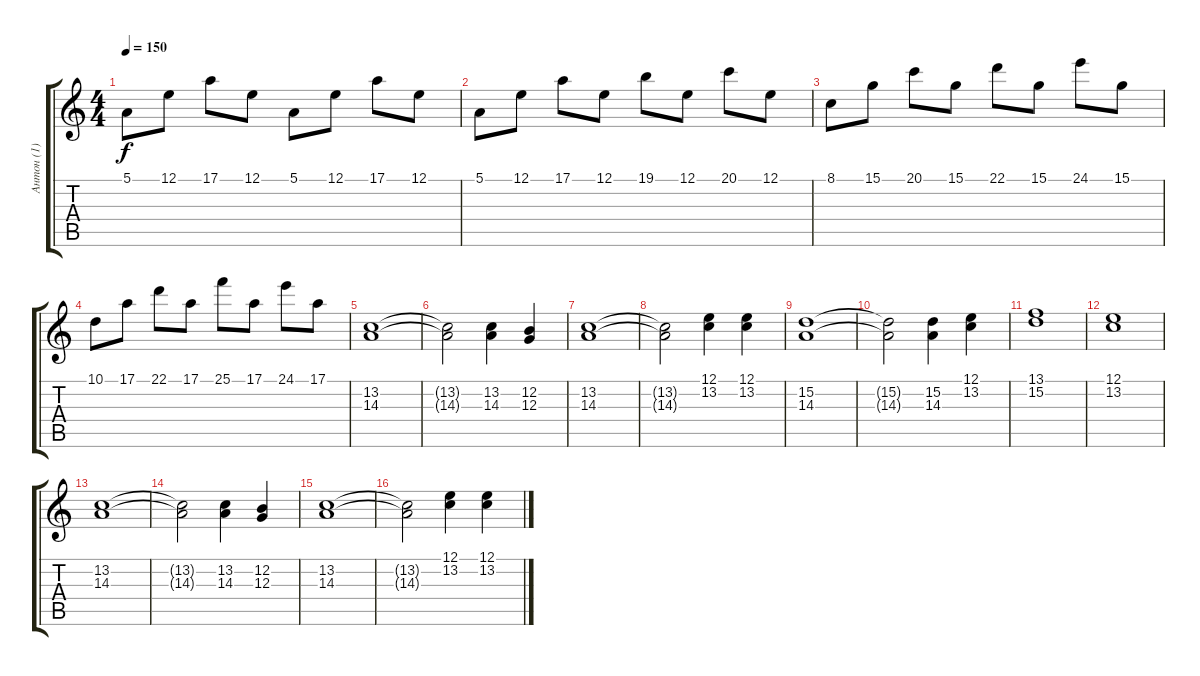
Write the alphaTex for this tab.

\track ("Антон (1) - клавиши" "Антон (1) ") {instrument acousticgrandpiano}
\staff {score tabs}
\tuning (E4 B3 G3 D3 A2 E2) {hide}
\ts (4 4)
\tempo 150
\clef g2
\ks c
5.1.8{dy f} 12.1.8 17.1.8 12.1.8 5.1.8 12.1.8 17.1.8 12.1.8 |
5.1.8 12.1.8 17.1.8 12.1.8 19.1.8 12.1.8 20.1.8 12.1.8 |
8.1.8 15.1.8 20.1.8 15.1.8 22.1.8 15.1.8 24.1.8 15.1.8 |
10.1.8 17.1.8 22.1.8 17.1.8 25.1.8 17.1.8 24.1.8 17.1.8 |
(13.2 14.3).1 |
(13.2{t} 14.3{t}).2 (13.2 14.3).4 (12.2 12.3).4 |
(13.2 14.3).1 |
(13.2{t} 14.3{t}).2 (12.1 13.2).4 (12.1 13.2).4 |
(15.2 14.3).1 |
(15.2{t} 14.3{t}).2 (15.2 14.3).4 (12.1 13.2).4 |
(13.1 15.2).1 |
(12.1 13.2).1 |
(13.2 14.3).1 |
(13.2{t} 14.3{t}).2 (13.2 14.3).4 (12.2 12.3).4 |
(13.2 14.3).1 |
(13.2{t} 14.3{t}).2 (12.1 13.2).4 (12.1 13.2).4
